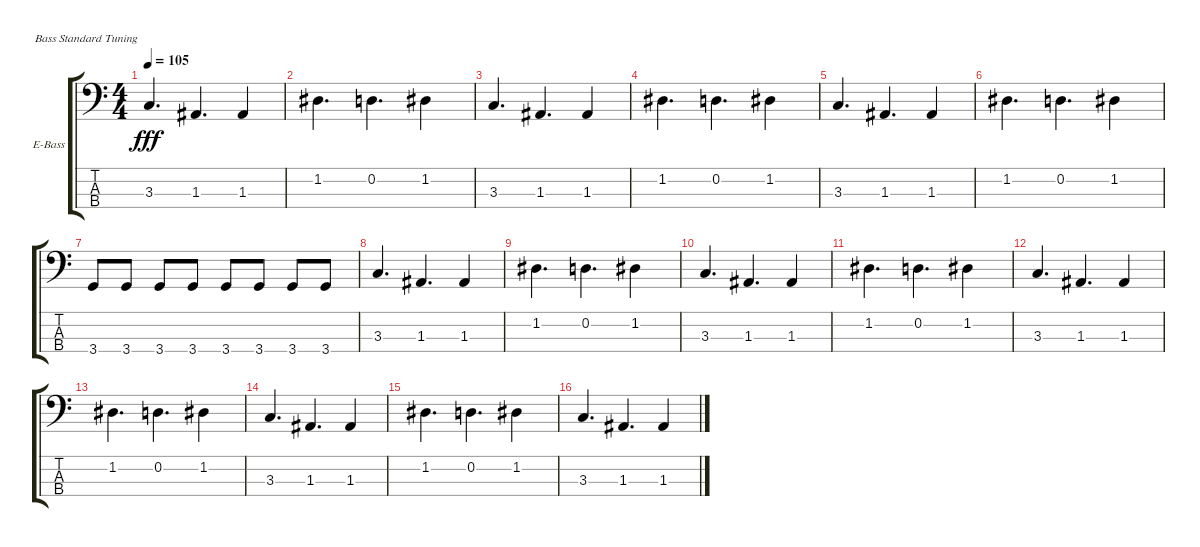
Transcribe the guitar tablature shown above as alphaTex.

\defaultSystemsLayout 4
\bracketExtendMode groupsimilarinstruments
\firstSystemTrackNameOrientation horizontal
\otherSystemsTrackNameOrientation horizontal
\track ("Кислый" "E-Bass") {instrument electricbassfinger}
\staff {score tabs}
\tuning (G2 D2 A1 E1)
\ts (4 4)
\tempo 105
\clef f4
\ks c
3.3.4{d dy fff} 1.3.4{d} 1.3.4 |
1.2.4{d} 0.2.4{d} 1.2.4 |
3.3.4{d} 1.3.4{d} 1.3.4 |
1.2.4{d} 0.2.4{d} 1.2.4 |
3.3.4{d} 1.3.4{d} 1.3.4 |
1.2.4{d} 0.2.4{d} 1.2.4 |
3.4.8 3.4.8 3.4.8 3.4.8 3.4.8 3.4.8 3.4.8 3.4.8 |
3.3.4{d} 1.3.4{d} 1.3.4 |
1.2.4{d} 0.2.4{d} 1.2.4 |
3.3.4{d} 1.3.4{d} 1.3.4 |
1.2.4{d} 0.2.4{d} 1.2.4 |
3.3.4{d} 1.3.4{d} 1.3.4 |
1.2.4{d} 0.2.4{d} 1.2.4 |
3.3.4{d} 1.3.4{d} 1.3.4 |
1.2.4{d} 0.2.4{d} 1.2.4 |
3.3.4{d} 1.3.4{d} 1.3.4
